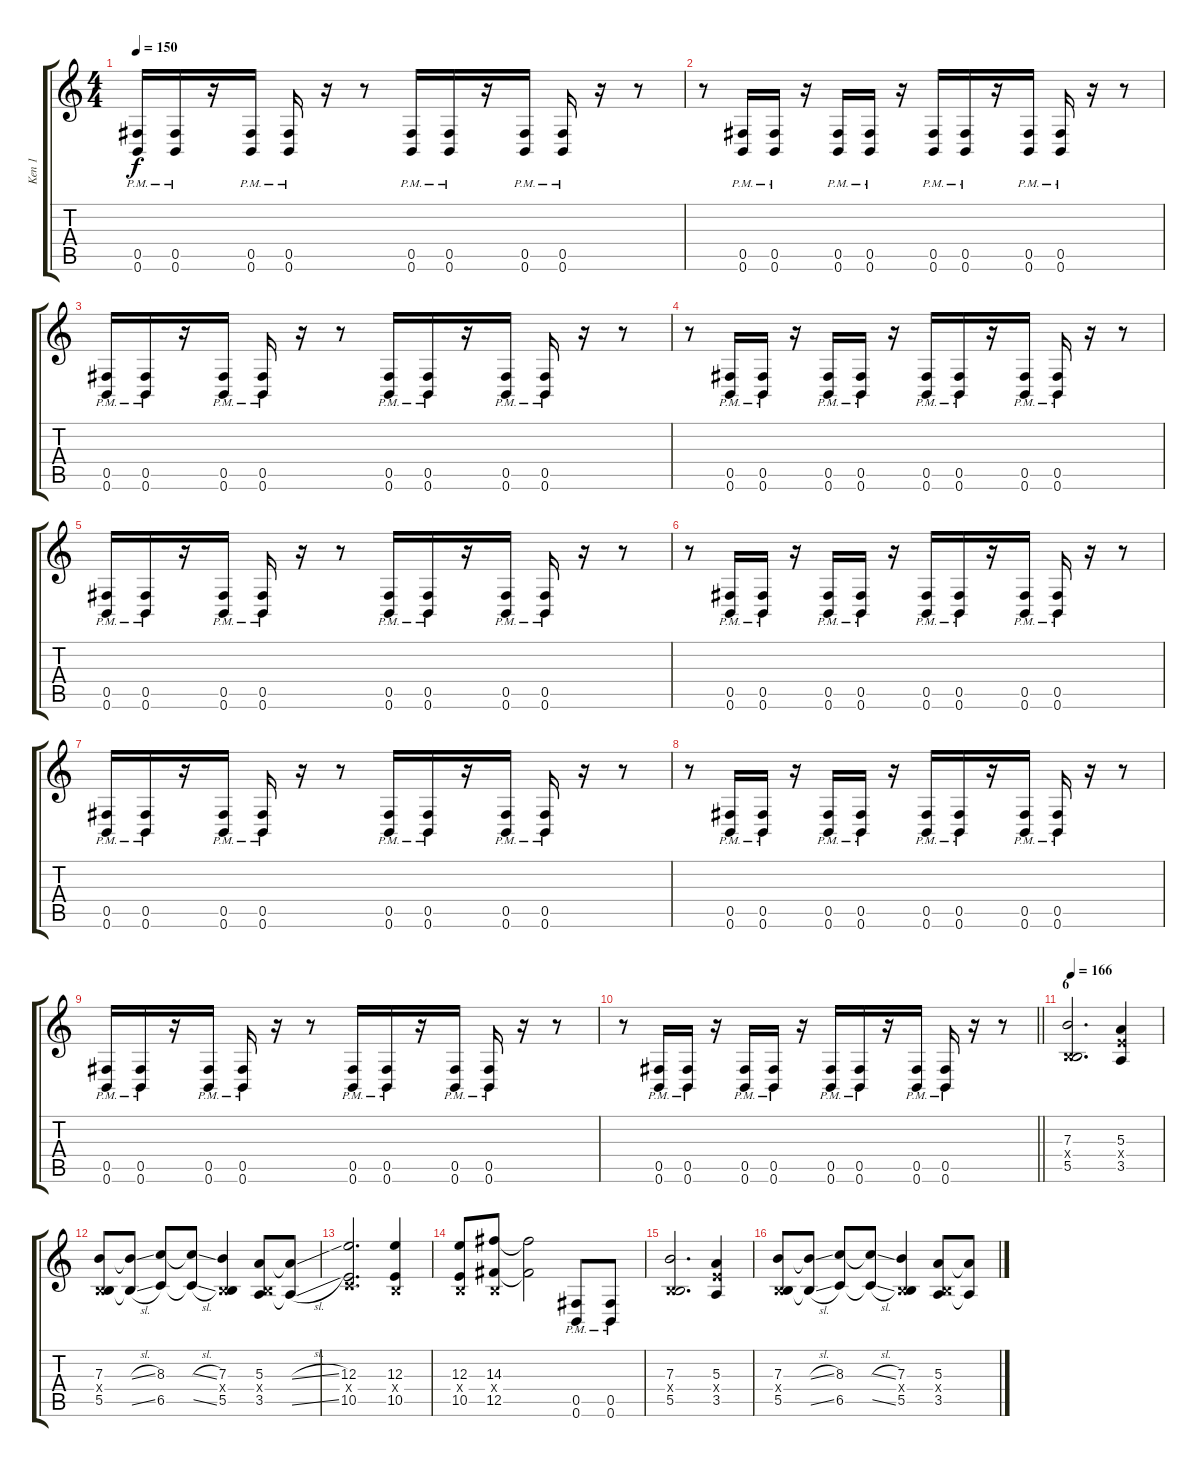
\track ("Ken 1" "Ken 1") {instrument distortionguitar}
\staff {score tabs}
\tuning (Db4 Ab3 E3 B2 Gb2 B1) {hide}
\ts (4 4)
\tempo 150
\clef g2
\ks c
(0.5{pm} 0.6{pm}).16{dy f} (0.5{pm} 0.6{pm}).16 r.16 (0.5{pm} 0.6{pm}).16 (0.5{pm} 0.6{pm}).16 r.16 r.8 (0.5{pm} 0.6{pm}).16 (0.5{pm} 0.6{pm}).16 r.16 (0.5{pm} 0.6{pm}).16 (0.5{pm} 0.6{pm}).16 r.16 r.8 |
r.8 (0.5{pm} 0.6{pm}).16 (0.5{pm} 0.6{pm}).16 r.16 (0.5{pm} 0.6{pm}).16 (0.5{pm} 0.6{pm}).16 r.16 (0.5{pm} 0.6{pm}).16 (0.5{pm} 0.6{pm}).16 r.16 (0.5{pm} 0.6{pm}).16 (0.5{pm} 0.6{pm}).16 r.16 r.8 |
(0.5{pm} 0.6{pm}).16 (0.5{pm} 0.6{pm}).16 r.16 (0.5{pm} 0.6{pm}).16 (0.5{pm} 0.6{pm}).16 r.16 r.8 (0.5{pm} 0.6{pm}).16 (0.5{pm} 0.6{pm}).16 r.16 (0.5{pm} 0.6{pm}).16 (0.5{pm} 0.6{pm}).16 r.16 r.8 |
r.8 (0.5{pm} 0.6{pm}).16 (0.5{pm} 0.6{pm}).16 r.16 (0.5{pm} 0.6{pm}).16 (0.5{pm} 0.6{pm}).16 r.16 (0.5{pm} 0.6{pm}).16 (0.5{pm} 0.6{pm}).16 r.16 (0.5{pm} 0.6{pm}).16 (0.5{pm} 0.6{pm}).16 r.16 r.8 |
(0.5{pm} 0.6{pm}).16 (0.5{pm} 0.6{pm}).16 r.16 (0.5{pm} 0.6{pm}).16 (0.5{pm} 0.6{pm}).16 r.16 r.8 (0.5{pm} 0.6{pm}).16 (0.5{pm} 0.6{pm}).16 r.16 (0.5{pm} 0.6{pm}).16 (0.5{pm} 0.6{pm}).16 r.16 r.8 |
r.8 (0.5{pm} 0.6{pm}).16 (0.5{pm} 0.6{pm}).16 r.16 (0.5{pm} 0.6{pm}).16 (0.5{pm} 0.6{pm}).16 r.16 (0.5{pm} 0.6{pm}).16 (0.5{pm} 0.6{pm}).16 r.16 (0.5{pm} 0.6{pm}).16 (0.5{pm} 0.6{pm}).16 r.16 r.8 |
(0.5{pm} 0.6{pm}).16 (0.5{pm} 0.6{pm}).16 r.16 (0.5{pm} 0.6{pm}).16 (0.5{pm} 0.6{pm}).16 r.16 r.8 (0.5{pm} 0.6{pm}).16 (0.5{pm} 0.6{pm}).16 r.16 (0.5{pm} 0.6{pm}).16 (0.5{pm} 0.6{pm}).16 r.16 r.8 |
r.8 (0.5{pm} 0.6{pm}).16 (0.5{pm} 0.6{pm}).16 r.16 (0.5{pm} 0.6{pm}).16 (0.5{pm} 0.6{pm}).16 r.16 (0.5{pm} 0.6{pm}).16 (0.5{pm} 0.6{pm}).16 r.16 (0.5{pm} 0.6{pm}).16 (0.5{pm} 0.6{pm}).16 r.16 r.8 |
(0.5{pm} 0.6{pm}).16 (0.5{pm} 0.6{pm}).16 r.16 (0.5{pm} 0.6{pm}).16 (0.5{pm} 0.6{pm}).16 r.16 r.8 (0.5{pm} 0.6{pm}).16 (0.5{pm} 0.6{pm}).16 r.16 (0.5{pm} 0.6{pm}).16 (0.5{pm} 0.6{pm}).16 r.16 r.8 |
\barLineRight lightlight
r.8 (0.5{pm} 0.6{pm}).16 (0.5{pm} 0.6{pm}).16 r.16 (0.5{pm} 0.6{pm}).16 (0.5{pm} 0.6{pm}).16 r.16 (0.5{pm} 0.6{pm}).16 (0.5{pm} 0.6{pm}).16 r.16 (0.5{pm} 0.6{pm}).16 (0.5{pm} 0.6{pm}).16 r.16 r.8 |
\section ("" "6")
\tempo 166
(7.3 0.4{x} 5.5).2{d} (5.3 5.4{x} 3.5).4 |
(7.3 0.4{x} 5.5).8 (7.3{sl t} 5.5{sl t}).8 (8.3 6.5).8 (8.3{sl t} 6.5{sl t}).8 (7.3 0.4{x} 5.5).4 (5.3 0.4{x} 3.5).8 (5.3{sl t} 3.5{sl t}).8 |
(12.3 1.4{x} 10.5).2{d} (12.3 0.4{x} 10.5).4 |
(12.3 0.4{x} 10.5).8 (14.3 0.4{x} 12.5).8 (14.3{t} 12.5{t}).2 (0.5{pm} 0.6{pm}).8 (0.5{pm} 0.6{pm}).8 |
(7.3 0.4{x} 5.5).2{d} (5.3 5.4{x} 3.5).4 |
(7.3 0.4{x} 5.5).8 (7.3{sl t} 5.5{sl t}).8 (8.3 6.5).8 (8.3{sl t} 6.5{sl t}).8 (7.3 0.4{x} 5.5).4 (5.3 0.4{x} 3.5).8 (5.3{sl t} 3.5{sl t}).8
